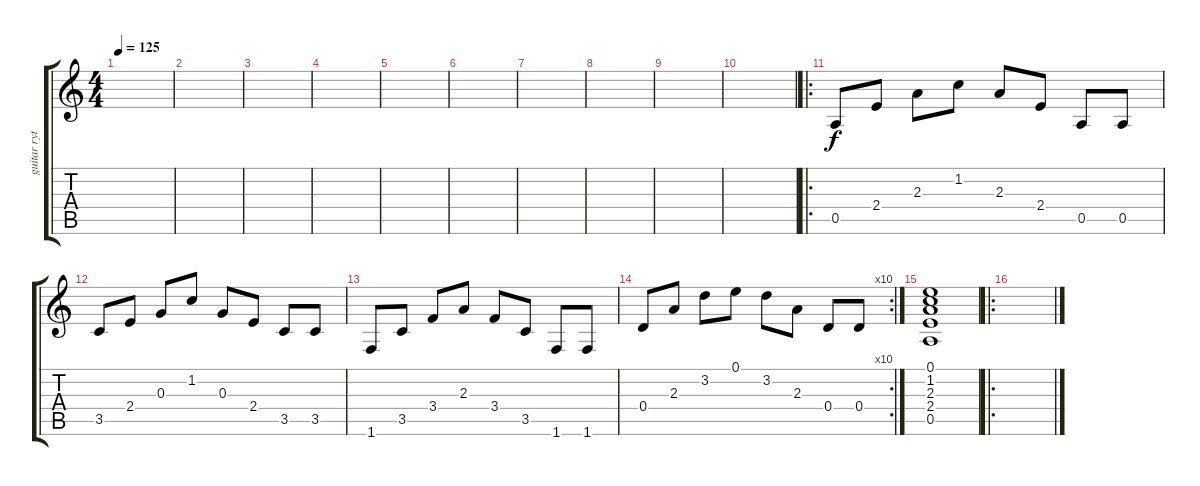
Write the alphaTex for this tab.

\track ("guitar rythmik/arpège" "guitar ryt") {instrument distortionguitar}
\staff {score tabs}
\tuning (E4 B3 G3 D3 A2 E2) {hide}
\ts (4 4)
\tempo 125
\clef g2
\ks c
|
|
|
|
|
|
|
|
|
|
\ro
0.5.8 2.4.8 2.3.8 1.2.8 2.3.8 2.4.8 0.5.8 0.5.8 |
3.5.8 2.4.8 0.3.8 1.2.8 0.3.8 2.4.8 3.5.8 3.5.8 |
1.6.8 3.5.8 3.4.8 2.3.8 3.4.8 3.5.8 1.6.8 1.6.8 |
\rc 10
0.4.8 2.3.8 3.2.8 0.1.8 3.2.8 2.3.8 0.4.8 0.4.8 |
(0.1 1.2 2.3 2.4 0.5).1 |
\ro
